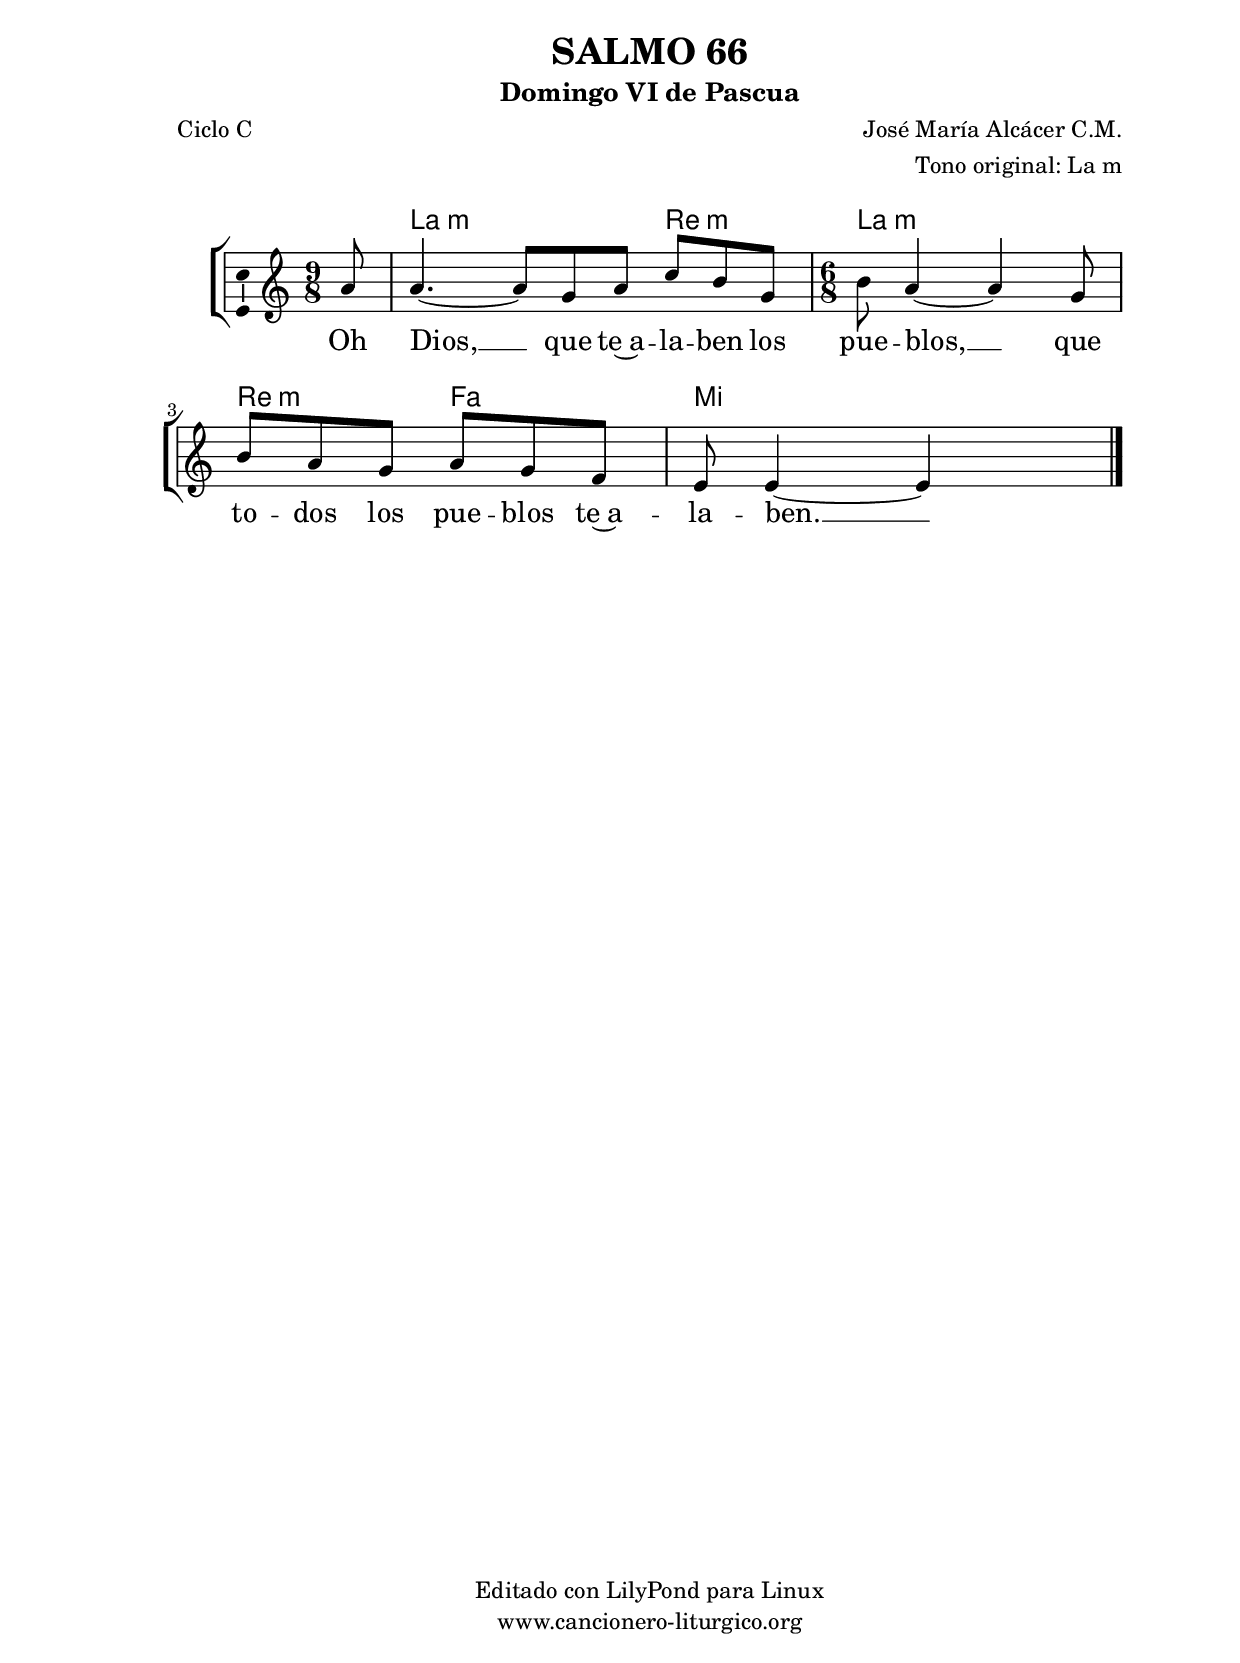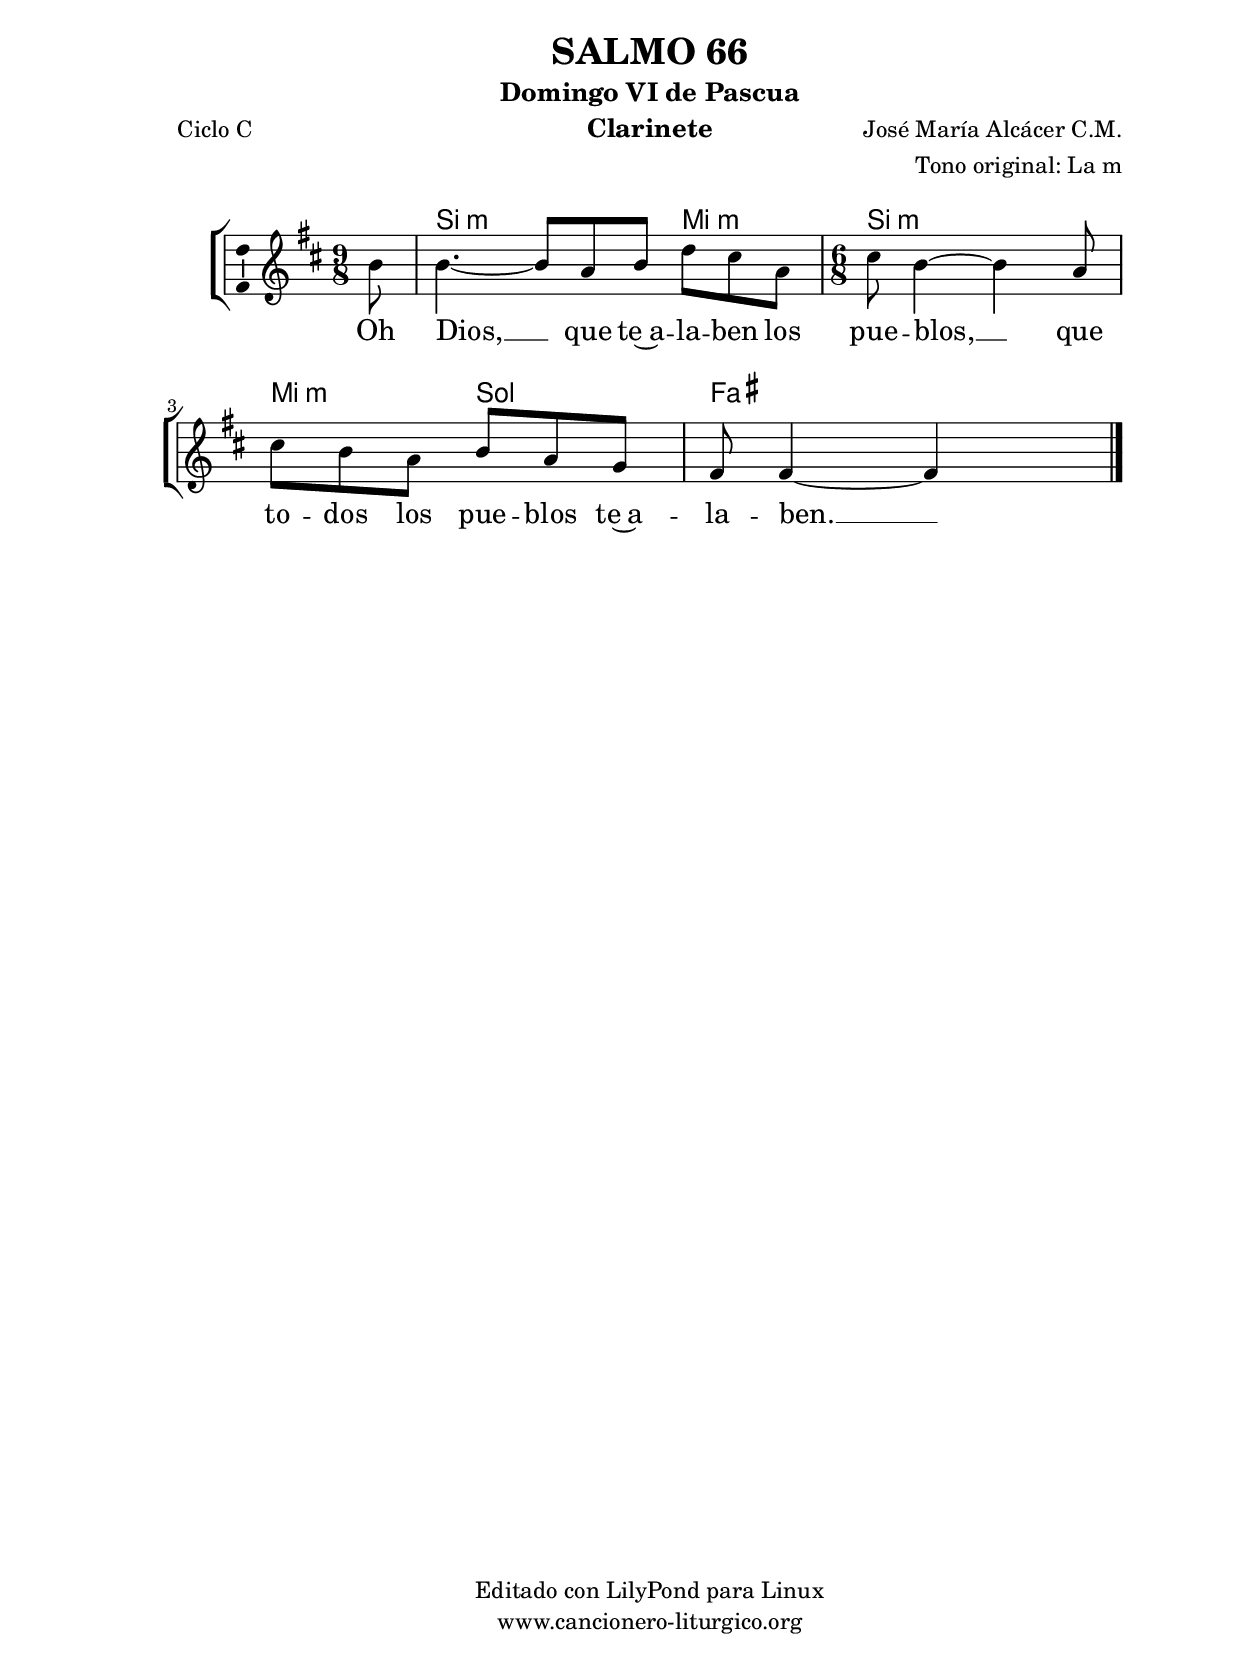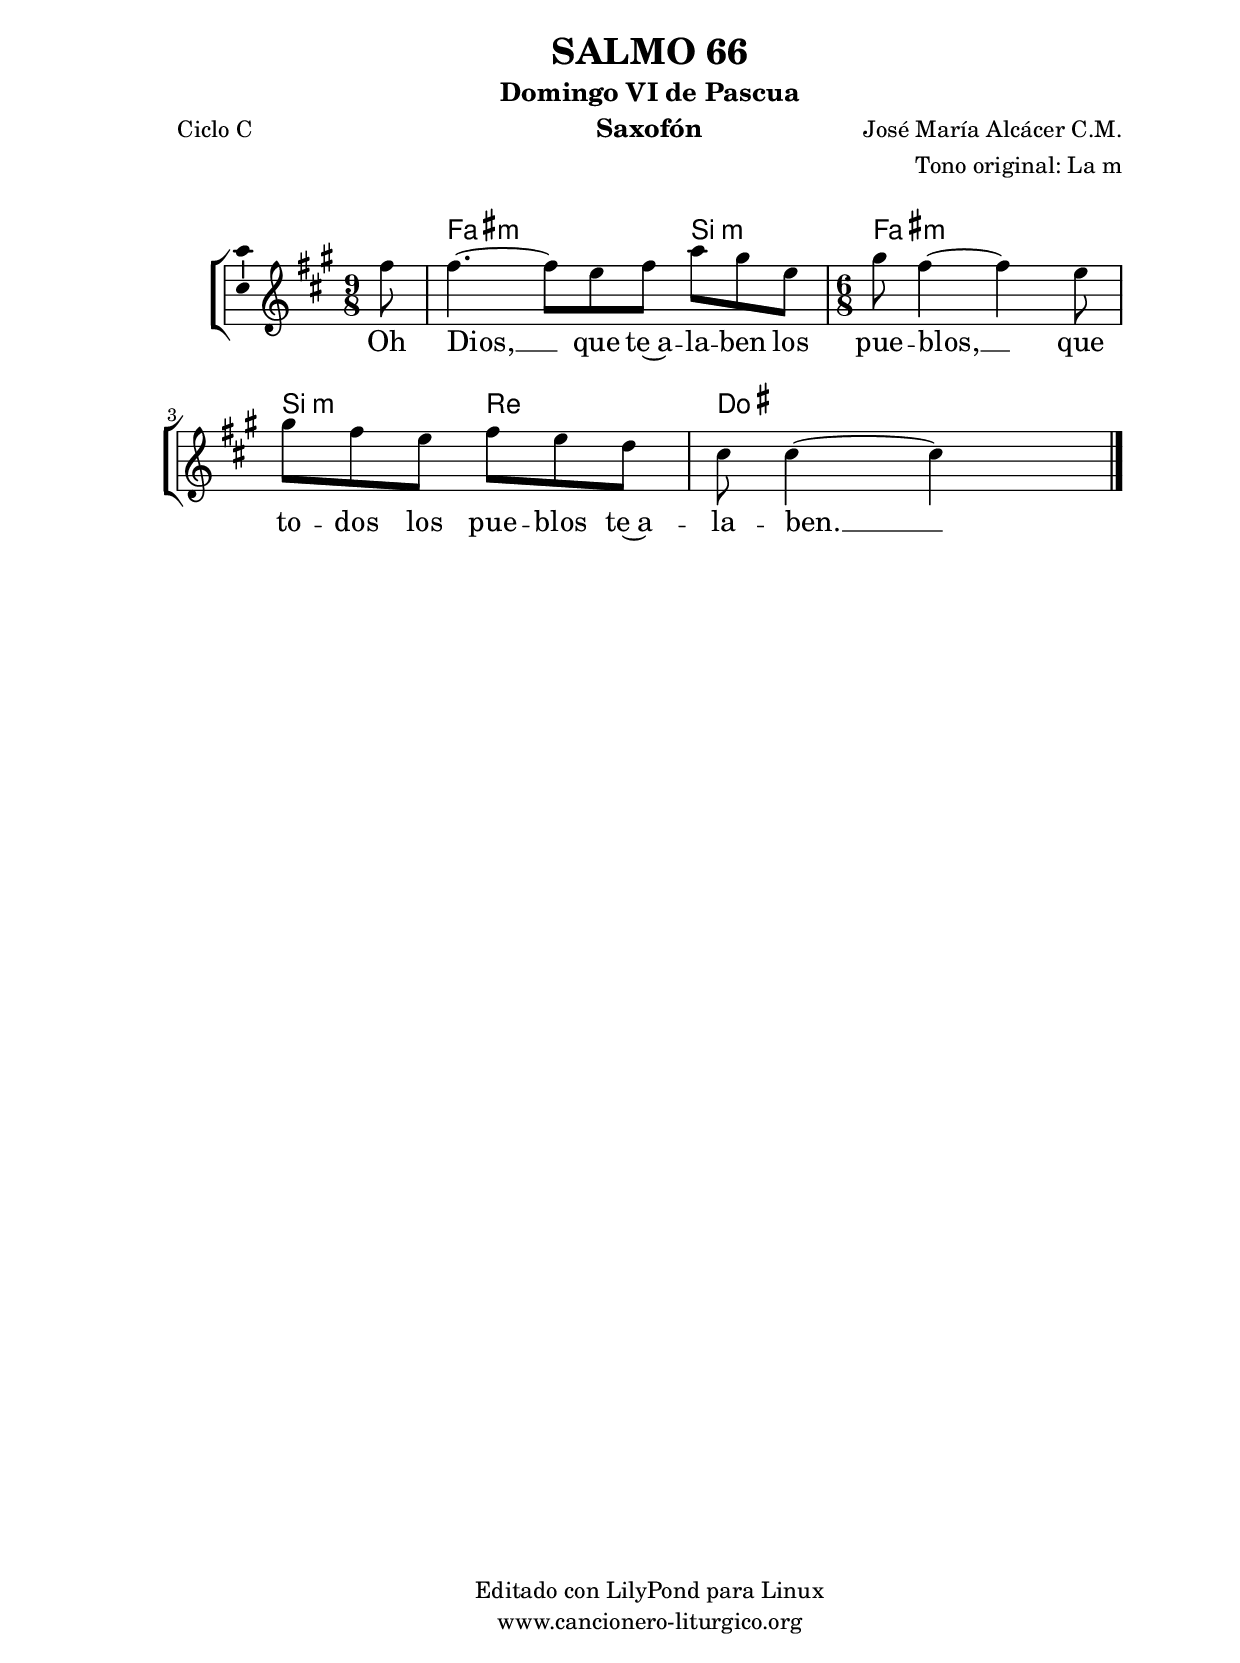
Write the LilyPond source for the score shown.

%
%para convertir .midi en .wav:
%timidity filename.midi -Ow -o finename.wav
%
%
%Para convertir de .wav a .mp3:
%lame -h -m j filename.wav
%
%
%para escuchar el midi:
%timidity nombrefichero.midi
%


%versión de lilypond para la que se ha escrito esta partitura:
\version "2.16.0"

	%Tamaño papel
	#(set-default-paper-size "a4")
	%Tamaño partitura
	#(set-global-staff-size 20)
	%No responde al pulsar sobre una nota
	#(ly:set-option 'point-and-click #f)

%parámetros del encabezamiento:
\header {
	title = "SALMO 66"
	subtitle = "Domingo VI de Pascua"
	composer = "José María Alcácer C.M."
	poet = "Ciclo C"
	meter = ""
	arranger = "Tono original: La m"
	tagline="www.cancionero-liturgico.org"
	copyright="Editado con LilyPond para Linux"
	}

%parámetros asociados al papel:
\paper  {
	oddHeaderMarkup = \markup {\fill-line { \on-the-fly #not-first-page \fromproperty #'header:title \on-the-fly #not-first-page \fromproperty #'header:composer }}
	evenHeaderMarkup = \markup {\fill-line { \fromproperty #'header:composer \fromproperty #'header:title }}
	#(set-paper-size "a4")
	print-page-number = ##f
	first-page-number = 1
	print-first-page-number = ##f
%	head-separation = 3.0 \cm
	top-margin = 2.0 \cm
	bottom-margin = 0.5\cm
%%%	bottom-margin = -1.0\cm
	left-margin = 3.0 \cm
	line-width = 16.0 \cm 
	indent = 8\mm
	interscoreline = 2.\mm
	between-system-space = 15\mm
%	para que las partituras no llenen la hoja:
	ragged-bottom = ##t
%	idem para la última hoja:
	ragged-last-bottom = ##f
%	para que las partituras llenen el ancho del papel:
	ragged-last = ##f
	after-title-space = 2.5 \cm
%page-count=1
%system-count=8

	%Flexible Vertical Spacing
%	markup-markup-spacing =
%	#'((basic-distance . 15) (minimum-distance . 15) (padding . 3))
	markup-system-spacing =
	#'((basic-distance . 15) (minimum-distance . 15) (padding . 3))
	system-system-spacing =
	#'((basic-distance . 15) (minimum-distance . 15) (padding . 3))
	score-system-spacing =
	#'((basic-distance . 15) (minimum-distance . 15) (padding . 5))
%	top-system-spacing = % header
%	#'((basic-distance . 8) (minimum-distance . 0) (padding . 3))
%	top-markup-spacing =
%	#'((basic-distance . 20) (minimum-distance . 20) (padding . 3))
	last-bottom-spacing = % footer
	#'((basic-distance . 5) (minimum-distance . 5) (padding . 3))
%	score-markup-spacing =
%	#'((basic-distance . 16) (minimum-distance . 13) (padding . 3))

	}


%parámetros que afectan a toda la partitura:
global =  {
	%clave de sol (G):
	\clef G
	%armadura:
%%%	\transpose e ees
	\key a \minor
	\tempo 4.=56
	\set Score.tempoHideNote = ##t
	}


acordes = {
	\italianChords
	\chordmode {
%%%	\transpose e ees
{

s8
a4.:m s d:m a:m s d:m f e

	}
	}
}

melodia = 
%%%	\transpose e ees
{
	\relative c''{

\time 9/8
\partial 8
a8
a4.~a8 g a c b g
\time 6/8
b8 a4~a4 g8
b8 a g a g f
e e4~e4 s8

	\bar "|."
	}
	}


texto = \lyricmode {
Oh Dios, __ que te~a -- la -- ben los pue -- blos, __
que to -- dos los pue -- blos te~a -- la -- ben. __
	}


acordesStaff = \context ChordNames = acordesStaff <<
	\set chordChanges = ##t
	\acordes
	>>


vozStaff = \context Voice = vozStaff
\with {\consists "Ambitus_engraver"}
<<
%	\set Staff.instrumentName = ""
%	\set Staff.shortInstrumentName = ""
%	\set Staff.midiInstrument = #"clarinet"
%	\set Staff.midiInstrument = #"cello"
%	\set Staff.midiInstrument = #"flute"
	\set Staff.midiInstrument = #"electric guitar (jazz)"
%	\set Staff.midiInstrument = #"english horn"
%	\set Staff.midiInstrument = #"violin"
%	\set Staff.midiInstrument = #"glockenspiel"
	\set Staff.midiMinimumVolume = #0.7
	\set Staff.midiMaximumVolume = #0.9
	\global
	\melodia
	>>


textoStaff = \context Lyrics = textoStaff <<
	\lyricsto vozStaff \texto
	>>

\book {
	\score {
		\context ChoirStaff {
			\override StaffGroup.SystemStartBracket #'collapse-height = #1
			\override Score.SystemStartBar #'collapse-height = #1
			<<
			\acordesStaff
			\vozStaff
			\textoStaff
			>>
			}
		\layout {
	    		\context {
				\Lyrics
				\override LyricText #'font-size = #2
				}
	   		 \context {
				\Score
				%fontSize = #3
				\override StaffSymbol #'staff-space = #(magstep +3)
				%\override Beam #'thickness = #0.55
				%\override SpacingSpanner #'spacing-increment = #1.0
				%\override Slur #'height-limit = #1.5
				}
			}
		}
	\score {
		\unfoldRepeats
		\context ChoirStaff {
			<<
			\acordesStaff
			\vozStaff
			>>
			}
		\midi {
	  		\context {
	  			\Score
				tempoWholesPerMinute = #(ly:make-moment 70 4)
				}
			}
		}
	}

%Partitura para clarinete
#(define output-suffix "C")
\book {
	\header{
		instrument = "Clarinete"
		}
	\score {
		\context ChoirStaff {
			\override StaffGroup.SystemStartBracket #'collapse-height = #1
			\override Score.SystemStartBar #'collapse-height = #1
\transpose c d
			<<
			\acordesStaff
			\vozStaff
			\textoStaff
			>>
			}
		\layout {
	    		\context {
				\Lyrics
				\override LyricText #'font-size = #2
				}
	   		 \context {
				\Score
				%fontSize = #3
				\override StaffSymbol #'staff-space = #(magstep +3)
				%\override Beam #'thickness = #0.55
				%\override SpacingSpanner #'spacing-increment = #1.0
				%\override Slur #'height-limit = #1.5
				}
			}
		}
	}

%Partitura para saxofón
#(define output-suffix "S")
\book {
	\header{
		instrument = "Saxofón"
		}
	\score {
		\context ChoirStaff {
			\override StaffGroup.SystemStartBracket #'collapse-height = #1
			\override Score.SystemStartBar #'collapse-height = #1
\transpose c a
			<<
			\acordesStaff
			\vozStaff
			\textoStaff
			>>
			}
		\layout {
	    		\context {
				\Lyrics
				\override LyricText #'font-size = #2
				}
	   		 \context {
				\Score
				%fontSize = #3
				\override StaffSymbol #'staff-space = #(magstep +3)
				%\override Beam #'thickness = #0.55
				%\override SpacingSpanner #'spacing-increment = #1.0
				%\override Slur #'height-limit = #1.5
				}
			}
		}
	}

